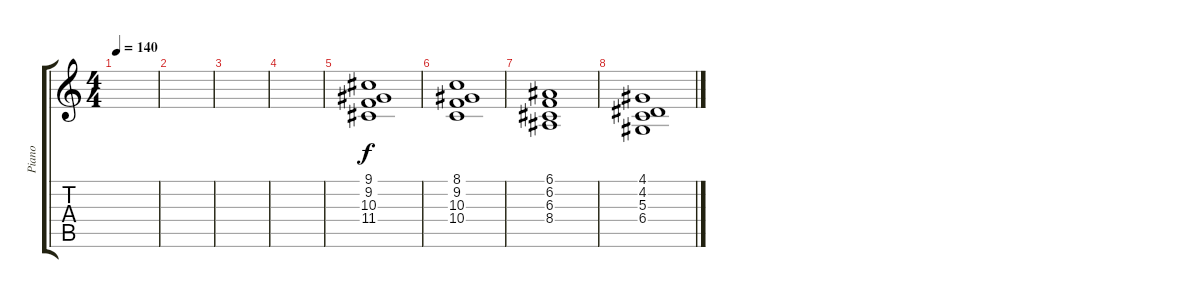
\track ("Piano" "Piano") {instrument brightacousticpiano}
\staff {score tabs}
\tuning (E4 B3 G3 D3 A2 E2) {hide}
\ts (4 4)
\tempo 140
\clef g2
\ks c
|
|
|
|
(9.1 9.2 10.3 11.4).1 |
(8.1 9.2 10.3 10.4).1 |
(6.1 6.2 6.3 8.4).1 |
(4.1 4.2 5.3 6.4).1
